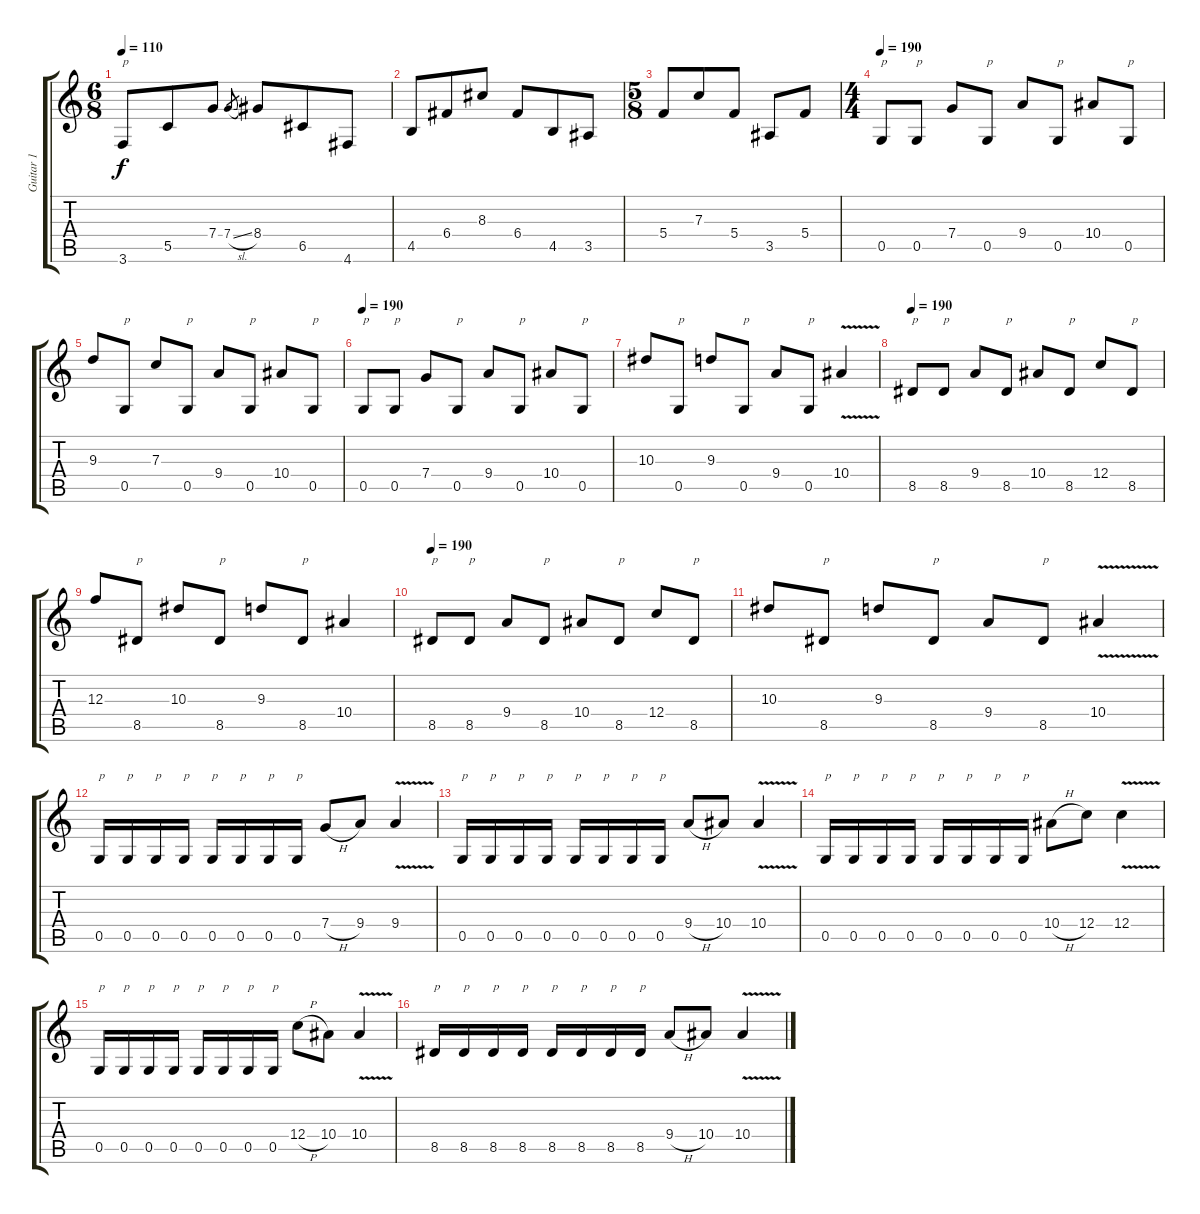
\track ("Guitar 1" "Guitar 1") {instrument distortionguitar}
\staff {score tabs}
\tuning (D4 A3 F3 C3 G2 D2) {hide}
\ts (6 8)
\tempo 110
\clef g2
\ks c
3.6.8{txt "p" dy f} 5.5.8 7.4.8 7.4{sl}.8{gr} 8.4.8 6.5.8 4.6.8 |
4.5.8 6.4.8 8.3.8 6.4.8 4.5.8 3.5.8 |
\ts (5 8)
5.4.8 7.3.8 5.4.8 3.5.8 5.4.8 |
\ts (4 4)
\tempo 190
0.5.8{txt "p"} 0.5.8{txt "p"} 7.4.8 0.5.8{txt "p"} 9.4.8 0.5.8{txt "p"} 10.4.8 0.5.8{txt "p"} |
9.3.8 0.5.8{txt "p"} 7.3.8 0.5.8{txt "p"} 9.4.8 0.5.8{txt "p"} 10.4.8 0.5.8{txt "p"} |
\tempo 190
0.5.8{txt "p"} 0.5.8{txt "p"} 7.4.8 0.5.8{txt "p"} 9.4.8 0.5.8{txt "p"} 10.4.8 0.5.8{txt "p"} |
10.3.8 0.5.8{txt "p"} 9.3.8 0.5.8{txt "p"} 9.4.8 0.5.8{txt "p"} 10.4{v}.4 |
\tempo 190
8.5.8{txt "p"} 8.5.8{txt "p"} 9.4.8 8.5.8{txt "p"} 10.4.8 8.5.8{txt "p"} 12.4.8 8.5.8{txt "p"} |
12.3.8 8.5.8{txt "p"} 10.3.8 8.5.8{txt "p"} 9.3.8 8.5.8{txt "p"} 10.4.4 |
\tempo 190
8.5.8{txt "p"} 8.5.8{txt "p"} 9.4.8 8.5.8{txt "p"} 10.4.8 8.5.8{txt "p"} 12.4.8 8.5.8{txt "p"} |
10.3.8 8.5.8{txt "p"} 9.3.8 8.5.8{txt "p"} 9.4.8 8.5.8{txt "p"} 10.4{v}.4 |
0.5.16{txt "p"} 0.5.16{txt "p"} 0.5.16{txt "p"} 0.5.16{txt "p"} 0.5.16{txt "p"} 0.5.16{txt "p"} 0.5.16{txt "p"} 0.5.16{txt "p"} 7.4{h}.8 9.4.8 9.4{v}.4 |
0.5.16{txt "p"} 0.5.16{txt "p"} 0.5.16{txt "p"} 0.5.16{txt "p"} 0.5.16{txt "p"} 0.5.16{txt "p"} 0.5.16{txt "p"} 0.5.16{txt "p"} 9.4{h}.8 10.4.8 10.4{v}.4 |
0.5.16{txt "p"} 0.5.16{txt "p"} 0.5.16{txt "p"} 0.5.16{txt "p"} 0.5.16{txt "p"} 0.5.16{txt "p"} 0.5.16{txt "p"} 0.5.16{txt "p"} 10.4{h}.8 12.4.8 12.4{v}.4 |
0.5.16{txt "p"} 0.5.16{txt "p"} 0.5.16{txt "p"} 0.5.16{txt "p"} 0.5.16{txt "p"} 0.5.16{txt "p"} 0.5.16{txt "p"} 0.5.16{txt "p"} 12.4{h}.8 10.4.8 10.4{v}.4 |
8.5.16{txt "p"} 8.5.16{txt "p"} 8.5.16{txt "p"} 8.5.16{txt "p"} 8.5.16{txt "p"} 8.5.16{txt "p"} 8.5.16{txt "p"} 8.5.16{txt "p"} 9.4{h}.8 10.4.8 10.4{v}.4
